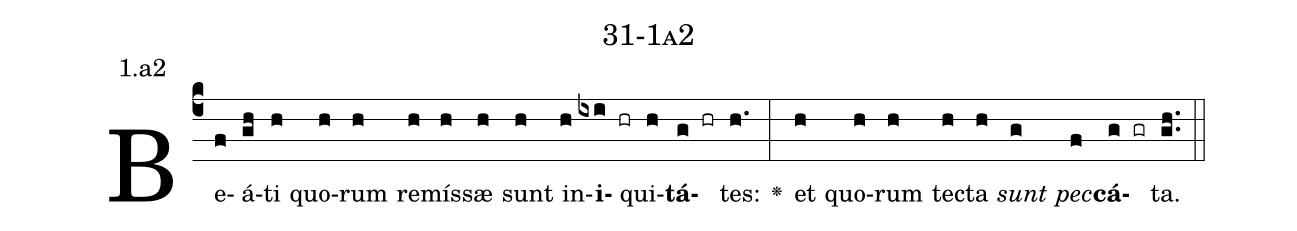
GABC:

name: 31-1a2;
annotation: 1.a2;
%%
(c4)Be(f)á(gh)ti(h) quo(h)rum(h) re(h)mís(h)sæ(h) sunt(h) in(h)<b>i</b>(ixi hr)qui(h)<b>tá</b>(g hr)tes:(h.) <v>\greheightstar</v>(:) et(h) quo(h)rum(h) tec(h)ta(h) <i>sunt</i>(g) <i>pec</i>(f)<b>cá</b>(g gr)ta.(gh..) (::)


%E(h) u(h) o(g) u(f) a(g) e.(gh..) (::)
